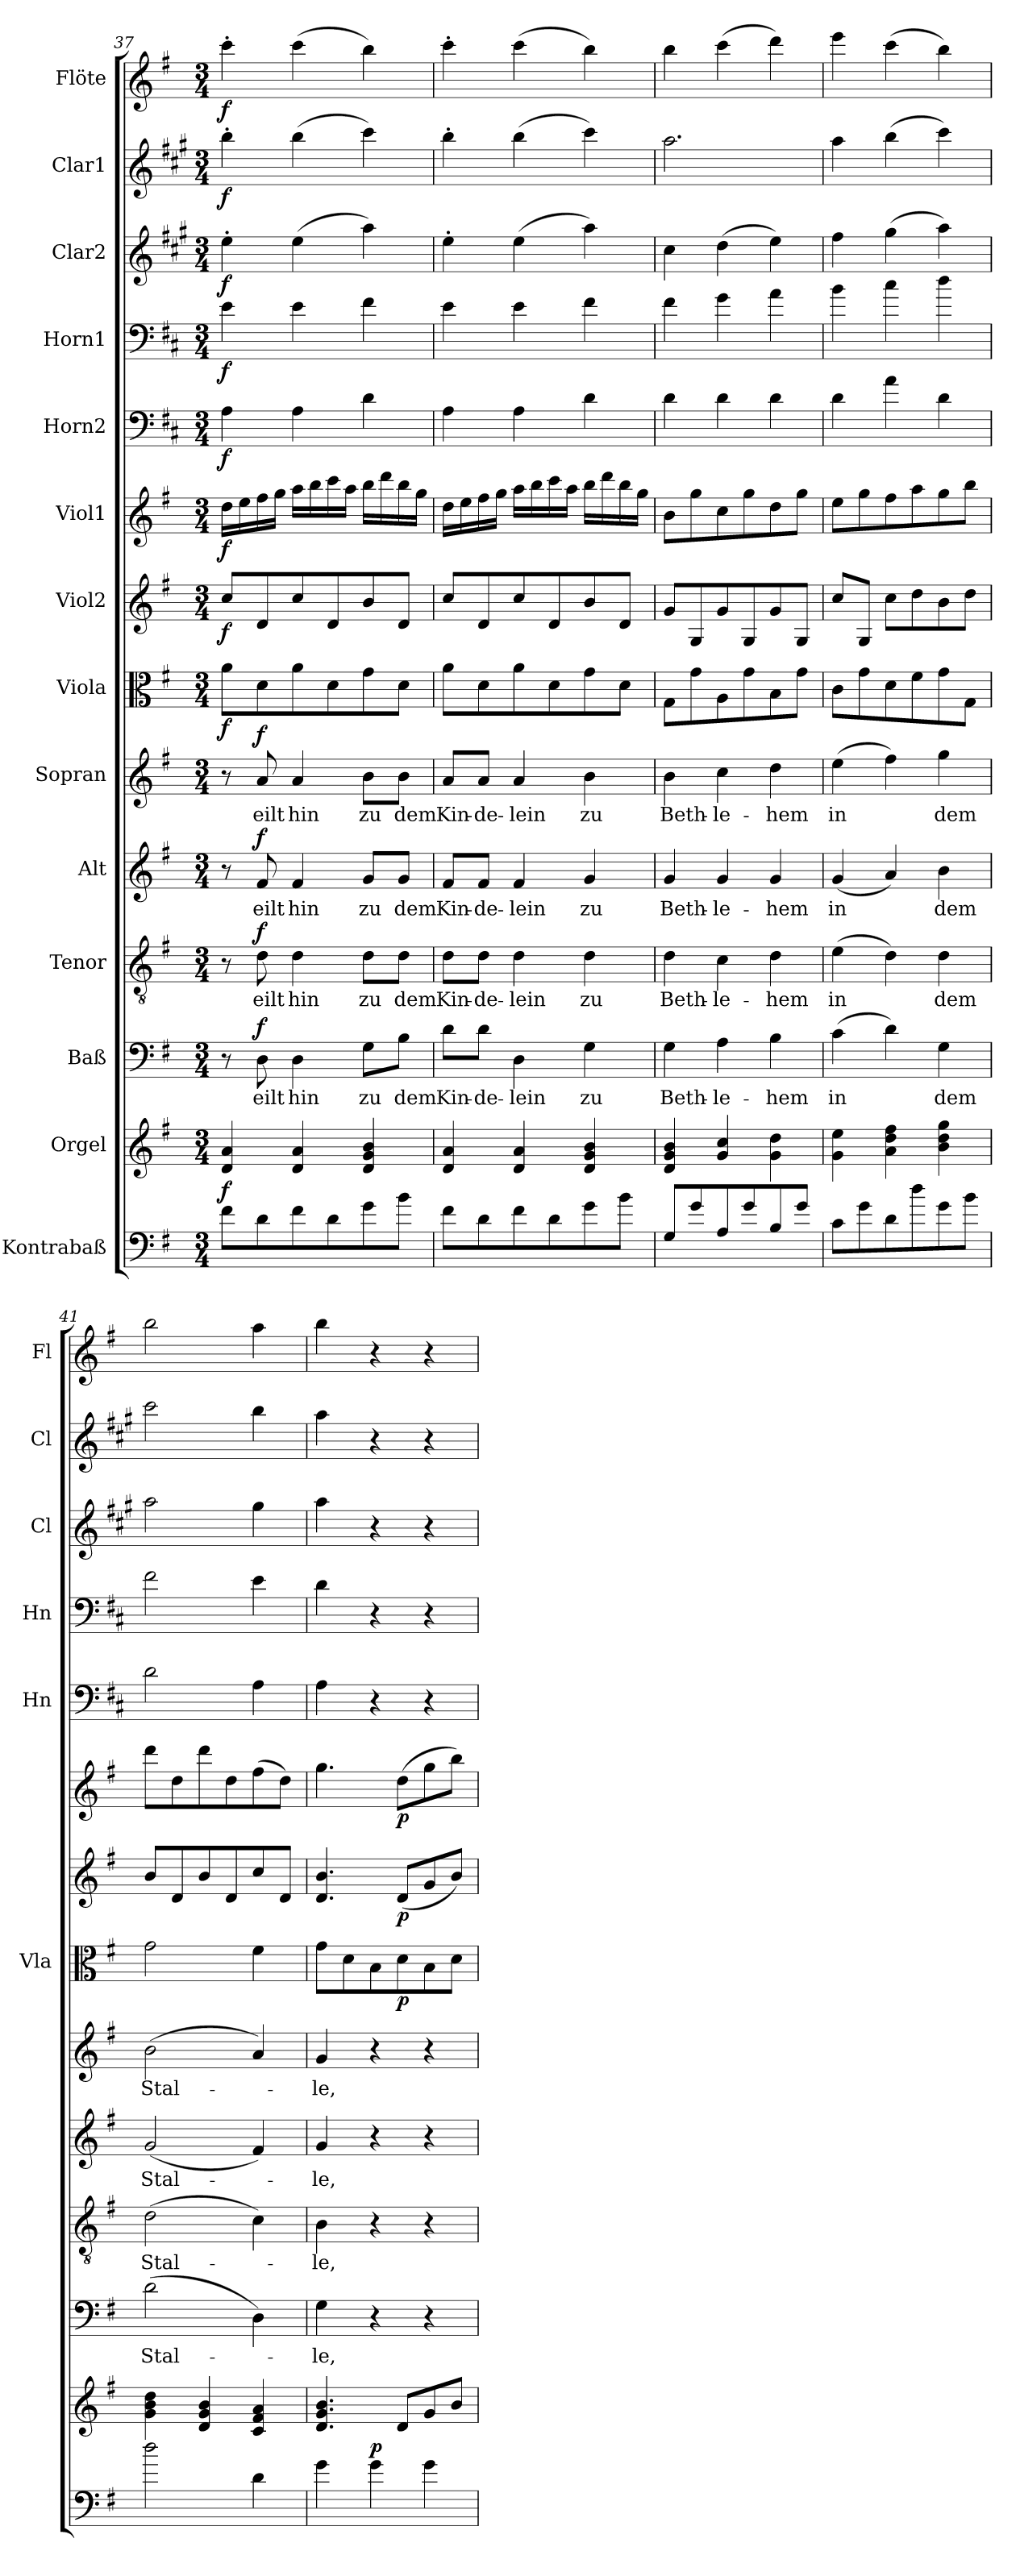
**kern	**dynam	**kern	**kern	**text	**dynam	**kern	**text	**dynam	**kern	**text	**dynam	**kern	**text	**dynam	**kern	**dynam	**kern	**dynam	**kern	**dynam	**kern	**dynam	**kern	**dynam	**kern	**dynam	**kern	**dynam	**kern	**dynam
*part14	*part14	*part13	*part12	*part12	*part12	*part11	*part11	*part11	*part10	*part10	*part10	*part9	*part9	*part9	*part8	*part8	*part7	*part7	*part6	*part6	*part5	*part5	*part4	*part4	*part3	*part3	*part2	*part2	*part1	*part1
*staff14	*staff14	*staff13	*staff12	*staff12	*staff12	*staff11	*staff11	*staff11	*staff10	*staff10	*staff10	*staff9	*staff9	*staff9	*staff8	*staff8	*staff7	*staff7	*staff6	*staff6	*staff5	*staff5	*staff4	*staff4	*staff3	*staff3	*staff2	*staff2	*staff1	*staff1
*I"Kontrabaß	*	*I"Orgel	*I"Baß	*	*	*I"Tenor	*	*	*I"Alt	*	*	*I"Sopran	*	*	*I"Viola	*	*I"Viol2	*	*I"Viol1	*	*I"Horn2	*	*I"Horn1	*	*I"Clar2	*	*I"Clar1	*	*I"Flöte	*
*	*	*	*	*	*	*	*	*	*	*	*	*	*	*	*I'Vla	*	*	*	*	*	*I'Hn	*	*I'Hn	*	*I'Cl	*	*I'Cl	*	*I'Fl	*
!!LO:PB:g=z
*clefF4	*	*clefG2	*clefF4	*	*	*clefGv2	*	*	*clefG2	*	*	*clefG2	*	*	*clefC3	*	*clefG2	*	*clefG2	*	*clefF4	*	*clefF4	*	*clefG2	*	*clefG2	*	*clefG2	*
*ITrd7c12	*	*	*	*	*	*	*	*	*	*	*	*	*	*	*	*	*	*	*	*	*ITrd4c7	*	*ITrd4c7	*	*ITrd1c2	*	*ITrd1c2	*	*	*
*k[f#]	*	*k[f#]	*k[f#]	*	*	*k[f#]	*	*	*k[f#]	*	*	*k[f#]	*	*	*k[f#]	*	*k[f#]	*	*k[f#]	*	*k[f#]	*	*k[f#]	*	*k[f#]	*	*k[f#]	*	*k[f#]	*
*G:	*	*G:	*G:	*	*	*G:	*	*	*G:	*	*	*G:	*	*	*G:	*	*G:	*	*G:	*	*G:	*	*G:	*	*G:	*	*G:	*	*G:	*
*M3/4	*	*M3/4	*M3/4	*	*	*M3/4	*	*	*M3/4	*	*	*M3/4	*	*	*M3/4	*	*M3/4	*	*M3/4	*	*M3/4	*	*M3/4	*	*M3/4	*	*M3/4	*	*M3/4	*
=37	=37	=37	=37	=37	=37	=37	=37	=37	=37	=37	=37	=37	=37	=37	=37	=37	=37	=37	=37	=37	=37	=37	=37	=37	=37	=37	=37	=37	=37	=37
!	!LO:DY:a	!	!	!	!	!	!	!	!	!	!	!	!	!	!	!LO:DY:b	!	!LO:DY:b	!	!LO:DY:b	!	!LO:DY:b	!	!LO:DY:b	!	!LO:DY:b	!	!LO:DY:b	!	!LO:DY:b
8F#\L	f	4d/ 4a/	8r	.	.	8r	.	.	8r	.	.	8r	.	.	8a\L	f	8cc/L	f	16dd\LL	f	4D\	f	4A\	f	4dd'>\	f	4aa'>\	f	4ccc'>\	f
.	.	.	.	.	.	.	.	.	.	.	.	.	.	.	.	.	.	.	16ee\	.	.	.	.	.	.	.	.	.	.	.
!	!	!	!	!LO:LY:b	!LO:DY:a	!	!LO:LY:b	!LO:DY:a	!	!LO:LY:b	!LO:DY:a	!	!LO:LY:b	!LO:DY:a	!	!	!	!	!	!	!	!	!	!	!	!	!	!	!	!
8D\	.	.	8D\	eilt	f	8d\	eilt	f	8f#/	eilt	f	8a/	eilt	f	8d\	.	8d/	.	16ff#\	.	.	.	.	.	.	.	.	.	.	.
.	.	.	.	.	.	.	.	.	.	.	.	.	.	.	.	.	.	.	16gg\JJ	.	.	.	.	.	.	.	.	.	.	.
!	!	!	!	!LO:LY:b	!	!	!LO:LY:b	!	!	!LO:LY:b	!	!	!LO:LY:b	!	!	!	!	!	!	!	!	!	!	!	!	!	!	!	!	!
8F#\	.	4d/ 4a/	4D\	hin	.	4d\	hin	.	4f#/	hin	.	4a/	hin	.	8a\	.	8cc/	.	16aa\LL	.	4D\	.	4A\	.	(>4dd\	.	(>4aa\	.	(>4ccc\	.
.	.	.	.	.	.	.	.	.	.	.	.	.	.	.	.	.	.	.	16bb\	.	.	.	.	.	.	.	.	.	.	.
8D\	.	.	.	.	.	.	.	.	.	.	.	.	.	.	8d\	.	8d/	.	16ccc\	.	.	.	.	.	.	.	.	.	.	.
.	.	.	.	.	.	.	.	.	.	.	.	.	.	.	.	.	.	.	16aa\JJ	.	.	.	.	.	.	.	.	.	.	.
!	!	!	!	!LO:LY:b	!	!	!LO:LY:b	!	!	!LO:LY:b	!	!	!LO:LY:b	!	!	!	!	!	!	!	!	!	!	!	!	!	!	!	!	!
8G\	.	4d/ 4g/ 4b/	8G\L	zu	.	8d\L	zu	.	8g/L	zu	.	8b\L	zu	.	8g\	.	8b/	.	16bb\LL	.	4G\	.	4B\	.	4gg\)	.	4bb\)	.	4bb\)	.
.	.	.	.	.	.	.	.	.	.	.	.	.	.	.	.	.	.	.	16ddd\	.	.	.	.	.	.	.	.	.	.	.
!	!	!	!	!LO:LY:b	!	!	!LO:LY:b	!	!	!LO:LY:b	!	!	!LO:LY:b	!	!	!	!	!	!	!	!	!	!	!	!	!	!	!	!	!
8B\J	.	.	8B\J	dem	.	8d\J	dem	.	8g/J	dem	.	8b\J	dem	.	8d\J	.	8d/J	.	16bb\	.	.	.	.	.	.	.	.	.	.	.
.	.	.	.	.	.	.	.	.	.	.	.	.	.	.	.	.	.	.	16gg\JJ	.	.	.	.	.	.	.	.	.	.	.
=38	=38	=38	=38	=38	=38	=38	=38	=38	=38	=38	=38	=38	=38	=38	=38	=38	=38	=38	=38	=38	=38	=38	=38	=38	=38	=38	=38	=38	=38	=38
!	!	!	!	!LO:LY:b	!	!	!LO:LY:b	!	!	!LO:LY:b	!	!	!LO:LY:b	!	!	!	!	!	!	!	!	!	!	!	!	!	!	!	!	!
8F#\L	.	4d/ 4a/	8d\L	Kin-	.	8d\L	Kin-	.	8f#/L	Kin-	.	8a/L	Kin-	.	8a\L	.	8cc/L	.	16dd\LL	.	4D\	.	4A\	.	4dd'>\	.	4aa'>\	.	4ccc'>\	.
.	.	.	.	.	.	.	.	.	.	.	.	.	.	.	.	.	.	.	16ee\	.	.	.	.	.	.	.	.	.	.	.
!	!	!	!	!LO:LY:b	!	!	!LO:LY:b	!	!	!LO:LY:b	!	!	!LO:LY:b	!	!	!	!	!	!	!	!	!	!	!	!	!	!	!	!	!
8D\	.	.	8d\J	-de-	.	8d\J	-de-	.	8f#/J	-de-	.	8a/J	-de-	.	8d\	.	8d/	.	16ff#\	.	.	.	.	.	.	.	.	.	.	.
.	.	.	.	.	.	.	.	.	.	.	.	.	.	.	.	.	.	.	16gg\JJ	.	.	.	.	.	.	.	.	.	.	.
!	!	!	!	!LO:LY:b	!	!	!LO:LY:b	!	!	!LO:LY:b	!	!	!LO:LY:b	!	!	!	!	!	!	!	!	!	!	!	!	!	!	!	!	!
8F#\	.	4d/ 4a/	4D\	-lein	.	4d\	-lein	.	4f#/	-lein	.	4a/	-lein	.	8a\	.	8cc/	.	16aa\LL	.	4D\	.	4A\	.	(>4dd\	.	(>4aa\	.	(>4ccc\	.
.	.	.	.	.	.	.	.	.	.	.	.	.	.	.	.	.	.	.	16bb\	.	.	.	.	.	.	.	.	.	.	.
8D\	.	.	.	.	.	.	.	.	.	.	.	.	.	.	8d\	.	8d/	.	16ccc\	.	.	.	.	.	.	.	.	.	.	.
.	.	.	.	.	.	.	.	.	.	.	.	.	.	.	.	.	.	.	16aa\JJ	.	.	.	.	.	.	.	.	.	.	.
!	!	!	!	!LO:LY:b	!	!	!LO:LY:b	!	!	!LO:LY:b	!	!	!LO:LY:b	!	!	!	!	!	!	!	!	!	!	!	!	!	!	!	!	!
8G\	.	4d/ 4g/ 4b/	4G\	zu	.	4d\	zu	.	4g/	zu	.	4b\	zu	.	8g\	.	8b/	.	16bb\LL	.	4G\	.	4B\	.	4gg\)	.	4bb\)	.	4bb\)	.
.	.	.	.	.	.	.	.	.	.	.	.	.	.	.	.	.	.	.	16ddd\	.	.	.	.	.	.	.	.	.	.	.
8B\J	.	.	.	.	.	.	.	.	.	.	.	.	.	.	8d\J	.	8d/J	.	16bb\	.	.	.	.	.	.	.	.	.	.	.
.	.	.	.	.	.	.	.	.	.	.	.	.	.	.	.	.	.	.	16gg\JJ	.	.	.	.	.	.	.	.	.	.	.
=39	=39	=39	=39	=39	=39	=39	=39	=39	=39	=39	=39	=39	=39	=39	=39	=39	=39	=39	=39	=39	=39	=39	=39	=39	=39	=39	=39	=39	=39	=39
!	!	!	!	!LO:LY:b	!	!	!LO:LY:b	!	!	!LO:LY:b	!	!	!LO:LY:b	!	!	!	!	!	!	!	!	!	!	!	!	!	!	!	!	!
8GG/L	.	4d/ 4g/ 4b/	4G\	Beth-	.	4d\	Beth-	.	4g/	Beth-	.	4b\	Beth-	.	8G\L	.	8g/L	.	8b\L	.	4G\	.	4B\	.	4b\	.	2.gg\	.	4bb\	.
8G/	.	.	.	.	.	.	.	.	.	.	.	.	.	.	8g\	.	8G/	.	8gg\	.	.	.	.	.	.	.	.	.	.	.
!	!	!	!	!LO:LY:b	!	!	!LO:LY:b	!	!	!LO:LY:b	!	!	!LO:LY:b	!	!	!	!	!	!	!	!	!	!	!	!	!	!	!	!	!
8AA/	.	4g/ 4cc/	4A\	-le-	.	4c\	-le-	.	4g/	-le-	.	4cc\	-le-	.	8A\	.	8g/	.	8cc\	.	4G\	.	4c\	.	(>4cc\	.	.	.	(>4ccc\	.
8G/	.	.	.	.	.	.	.	.	.	.	.	.	.	.	8g\	.	8G/	.	8gg\	.	.	.	.	.	.	.	.	.	.	.
!	!	!	!	!LO:LY:b	!	!	!LO:LY:b	!	!	!LO:LY:b	!	!	!LO:LY:b	!	!	!	!	!	!	!	!	!	!	!	!	!	!	!	!	!
8BB/	.	4g\ 4dd\	4B\	-hem	.	4d\	-hem	.	4g/	-hem	.	4dd\	-hem	.	8B\	.	8g/	.	8dd\	.	4G\	.	4d\	.	4dd\)	.	.	.	4ddd\)	.
8G/J	.	.	.	.	.	.	.	.	.	.	.	.	.	.	8g\J	.	8G/J	.	8gg\J	.	.	.	.	.	.	.	.	.	.	.
=40	=40	=40	=40	=40	=40	=40	=40	=40	=40	=40	=40	=40	=40	=40	=40	=40	=40	=40	=40	=40	=40	=40	=40	=40	=40	=40	=40	=40	=40	=40
!	!	!	!	!LO:LY:b	!	!	!LO:LY:b	!	!	!LO:LY:b	!	!	!LO:LY:b	!	!	!	!	!	!	!	!	!	!	!	!	!	!	!	!	!
8C\L	.	4g\ 4ee\	(>4c\	in	.	(>4e\	in	.	(<4g/	in	.	(>4ee\	in	.	8c\L	.	8cc/L	.	8ee\L	.	4G\	.	4e\	.	4ee\	.	4gg\	.	4eee\	.
8G\	.	.	.	.	.	.	.	.	.	.	.	.	.	.	8g\	.	8G/J	.	8gg\	.	.	.	.	.	.	.	.	.	.	.
8D\	.	4a\ 4dd\ 4ff#\	4d\)	.	.	4d\)	.	.	4a/)	.	.	4ff#\)	.	.	8d\	.	8cc\L	.	8ff#\	.	4d\	.	4f#\	.	(>4ff#\	.	(>4aa\	.	(>4ccc\	.
8d\	.	.	.	.	.	.	.	.	.	.	.	.	.	.	8f#\	.	8dd\	.	8aa\	.	.	.	.	.	.	.	.	.	.	.
!	!	!	!	!LO:LY:b	!	!	!LO:LY:b	!	!	!LO:LY:b	!	!	!LO:LY:b	!	!	!	!	!	!	!	!	!	!	!	!	!	!	!	!	!
8G\	.	4b\ 4dd\ 4gg\	4G\	dem	.	4d\	dem	.	4b\	dem	.	4gg\	dem	.	8g\	.	8b\	.	8gg\	.	4G\	.	4g\	.	4gg\)	.	4bb\)	.	4bb\)	.
8B\J	.	.	.	.	.	.	.	.	.	.	.	.	.	.	8G\J	.	8dd\J	.	8bb\J	.	.	.	.	.	.	.	.	.	.	.
!!LO:PB:g=z
=41	=41	=41	=41	=41	=41	=41	=41	=41	=41	=41	=41	=41	=41	=41	=41	=41	=41	=41	=41	=41	=41	=41	=41	=41	=41	=41	=41	=41	=41	=41
!	!	!	!	!LO:LY:b	!	!	!LO:LY:b	!	!	!LO:LY:b	!	!	!LO:LY:b	!	!	!	!	!	!	!	!	!	!	!	!	!	!	!	!	!
2d\	.	4g\ 4b\ 4dd\	(2d\	Stal-	.	(>2d\	Stal-	.	(<2g/	Stal-	.	(>2b\	Stal-	.	2g\	.	8b/L	.	8ddd\L	.	2G\	.	2B\	.	2gg\	.	2bb\	.	2bb\	.
.	.	.	.	.	.	.	.	.	.	.	.	.	.	.	.	.	8d/	.	8dd\	.	.	.	.	.	.	.	.	.	.	.
.	.	4d/ 4g/ 4b/	.	.	.	.	.	.	.	.	.	.	.	.	.	.	8b/	.	8ddd\	.	.	.	.	.	.	.	.	.	.	.
.	.	.	.	.	.	.	.	.	.	.	.	.	.	.	.	.	8d/	.	8dd\	.	.	.	.	.	.	.	.	.	.	.
4D\	.	4c/ 4f#/ 4a/	4D\)	.	.	4c\)	.	.	4f#/)	.	.	4a/)	.	.	4f#\	.	8cc/	.	(>8ff#\	.	4D\	.	4A\	.	4ff#\	.	4aa\	.	4aa\	.
.	.	.	.	.	.	.	.	.	.	.	.	.	.	.	.	.	8d/J	.	8dd\J)	.	.	.	.	.	.	.	.	.	.	.
=42	=42	=42	=42	=42	=42	=42	=42	=42	=42	=42	=42	=42	=42	=42	=42	=42	=42	=42	=42	=42	=42	=42	=42	=42	=42	=42	=42	=42	=42	=42
!	!	!	!	!LO:LY:b	!	!	!LO:LY:b	!	!	!LO:LY:b	!	!	!LO:LY:b	!	!	!	!	!	!	!	!	!	!	!	!	!	!	!	!	!
4G\	.	4.d/ 4.g/ 4.b/	4G\	-le,	.	4B\	-le,	.	4g/	-le,	.	4g/	-le,	.	8g\L	.	4.d/ 4.b/	.	4.gg\	.	4D\	.	4G\	.	4gg\	.	4gg\	.	4bb\	.
.	.	.	.	.	.	.	.	.	.	.	.	.	.	.	8d\	.	.	.	.	.	.	.	.	.	.	.	.	.	.	.
!	!LO:DY:a	!	!	!	!	!	!	!	!	!	!	!	!	!	!	!	!	!	!	!	!	!	!	!	!	!	!	!	!	!
4G\	p	.	4r	.	.	4r	.	.	4r	.	.	4r	.	.	8B\	.	.	.	.	.	4r	.	4r	.	4r	.	4r	.	4r	.
!	!	!	!	!	!	!	!	!	!	!	!	!	!	!	!	!LO:DY:b	!	!LO:DY:b	!	!LO:DY:b	!	!	!	!	!	!	!	!	!	!
.	.	8d/L	.	.	.	.	.	.	.	.	.	.	.	.	8d\	p	(<8d/L	p	(>8dd\L	p	.	.	.	.	.	.	.	.	.	.
4G\	.	8g/	4r	.	.	4r	.	.	4r	.	.	4r	.	.	8B\	.	8g/	.	8gg\	.	4r	.	4r	.	4r	.	4r	.	4r	.
.	.	8b/J	.	.	.	.	.	.	.	.	.	.	.	.	8d\J	.	8b/J)	.	8bb\J)	.	.	.	.	.	.	.	.	.	.	.
=	=	=	=	=	=	=	=	=	=	=	=	=	=	=	=	=	=	=	=	=	=	=	=	=	=	=	=	=	=	=
*-	*-	*-	*-	*-	*-	*-	*-	*-	*-	*-	*-	*-	*-	*-	*-	*-	*-	*-	*-	*-	*-	*-	*-	*-	*-	*-	*-	*-	*-	*-
